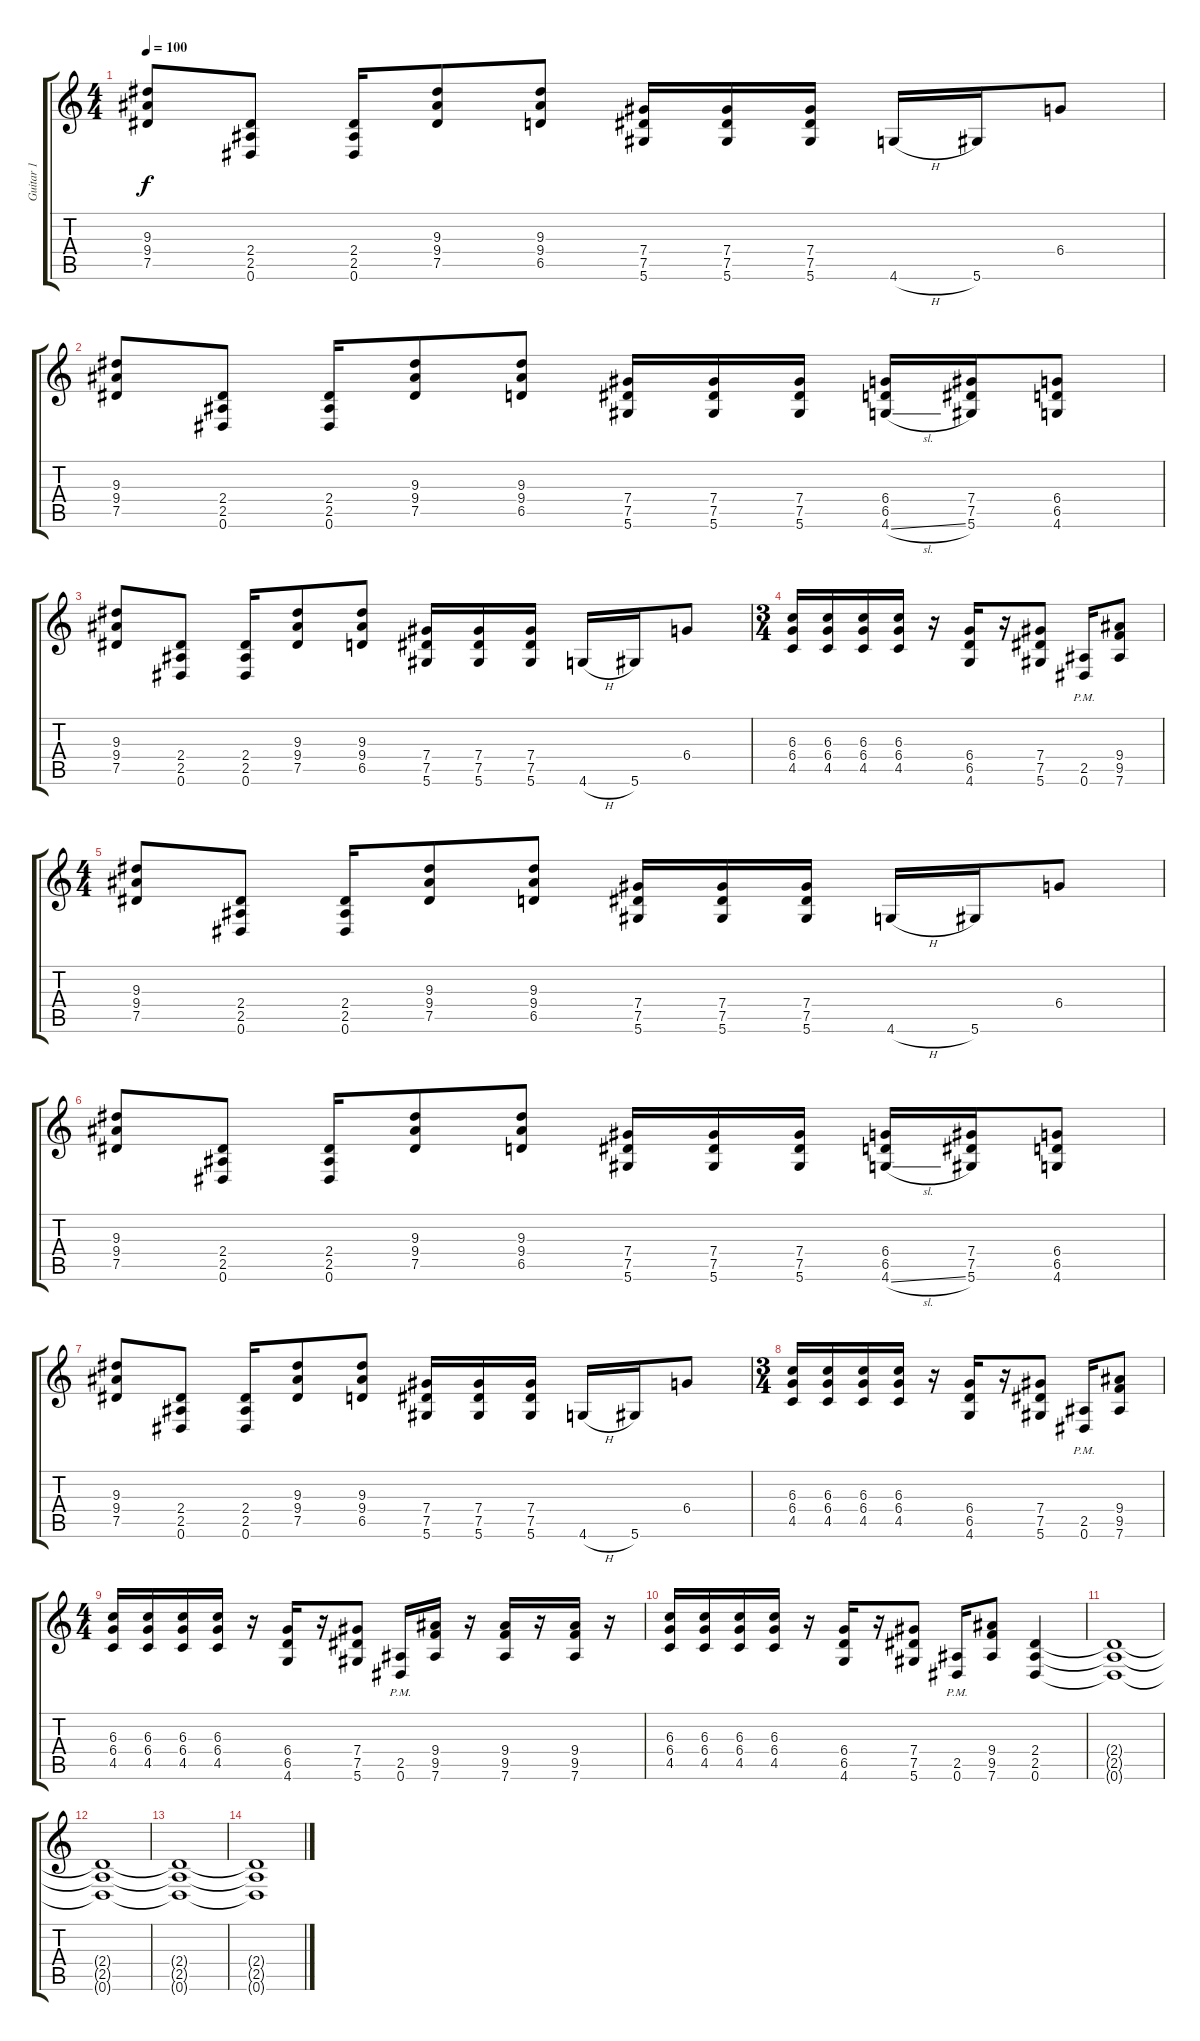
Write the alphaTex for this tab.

\track ("Guitar 1" "Guitar 1") {instrument overdrivenguitar}
\staff {score tabs}
\tuning (Eb4 Bb3 Gb3 Db3 Ab2 Eb2) {hide}
\ts (4 4)
\tempo 100
\clef g2
\ks c
(9.3 9.4 7.5).8{dy f} (2.4 2.5 0.6).8 (2.4 2.5 0.6).16 (9.3 9.4 7.5).8 (9.3 9.4 6.5).8 (7.4 7.5 5.6).16 (7.4 7.5 5.6).16 (7.4 7.5 5.6).16 4.6{h}.16 5.6.16 6.4.8 |
(9.3 9.4 7.5).8 (2.4 2.5 0.6).8 (2.4 2.5 0.6).16 (9.3 9.4 7.5).8 (9.3 9.4 6.5).8 (7.4 7.5 5.6).16 (7.4 7.5 5.6).16 (7.4 7.5 5.6).16 (6.4 6.5 4.6{sl}).16 (7.4 7.5 5.6).16 (6.4 6.5 4.6).8 |
(9.3 9.4 7.5).8 (2.4 2.5 0.6).8 (2.4 2.5 0.6).16 (9.3 9.4 7.5).8 (9.3 9.4 6.5).8 (7.4 7.5 5.6).16 (7.4 7.5 5.6).16 (7.4 7.5 5.6).16 4.6{h}.16 5.6.16 6.4.8 |
\ts (3 4)
(6.3 6.4 4.5).16 (6.3 6.4 4.5).16 (6.3 6.4 4.5).16 (6.3 6.4 4.5).16 r.16 (6.4 6.5 4.6).16 r.16 (7.4 7.5 5.6).8 (2.5{pm} 0.6{pm}).16 (9.4 9.5 7.6).8 |
\ts (4 4)
(9.3 9.4 7.5).8 (2.4 2.5 0.6).8 (2.4 2.5 0.6).16 (9.3 9.4 7.5).8 (9.3 9.4 6.5).8 (7.4 7.5 5.6).16 (7.4 7.5 5.6).16 (7.4 7.5 5.6).16 4.6{h}.16 5.6.16 6.4.8 |
(9.3 9.4 7.5).8 (2.4 2.5 0.6).8 (2.4 2.5 0.6).16 (9.3 9.4 7.5).8 (9.3 9.4 6.5).8 (7.4 7.5 5.6).16 (7.4 7.5 5.6).16 (7.4 7.5 5.6).16 (6.4 6.5 4.6{sl}).16 (7.4 7.5 5.6).16 (6.4 6.5 4.6).8 |
(9.3 9.4 7.5).8 (2.4 2.5 0.6).8 (2.4 2.5 0.6).16 (9.3 9.4 7.5).8 (9.3 9.4 6.5).8 (7.4 7.5 5.6).16 (7.4 7.5 5.6).16 (7.4 7.5 5.6).16 4.6{h}.16 5.6.16 6.4.8 |
\ts (3 4)
(6.3 6.4 4.5).16 (6.3 6.4 4.5).16 (6.3 6.4 4.5).16 (6.3 6.4 4.5).16 r.16 (6.4 6.5 4.6).16 r.16 (7.4 7.5 5.6).8 (2.5{pm} 0.6{pm}).16 (9.4 9.5 7.6).8 |
\ts (4 4)
(6.3 6.4 4.5).16 (6.3 6.4 4.5).16 (6.3 6.4 4.5).16 (6.3 6.4 4.5).16 r.16 (6.4 6.5 4.6).16 r.16 (7.4 7.5 5.6).8 (2.5{pm} 0.6{pm}).16 (9.4 9.5 7.6).16 r.16 (9.4 9.5 7.6).16 r.16 (9.4 9.5 7.6).16 r.16 |
(6.3 6.4 4.5).16 (6.3 6.4 4.5).16 (6.3 6.4 4.5).16 (6.3 6.4 4.5).16 r.16 (6.4 6.5 4.6).16 r.16 (7.4 7.5 5.6).8 (2.5{pm} 0.6{pm}).16 (9.4 9.5 7.6).8 (2.4 2.5 0.6).4{volume 2} |
(2.4{t} 2.5{t} 0.6{t}).1 |
(2.4{t} 2.5{t} 0.6{t}).1 |
(2.4{t} 2.5{t} 0.6{t}).1 |
(2.4{t} 2.5{t} 0.6{t}).1
